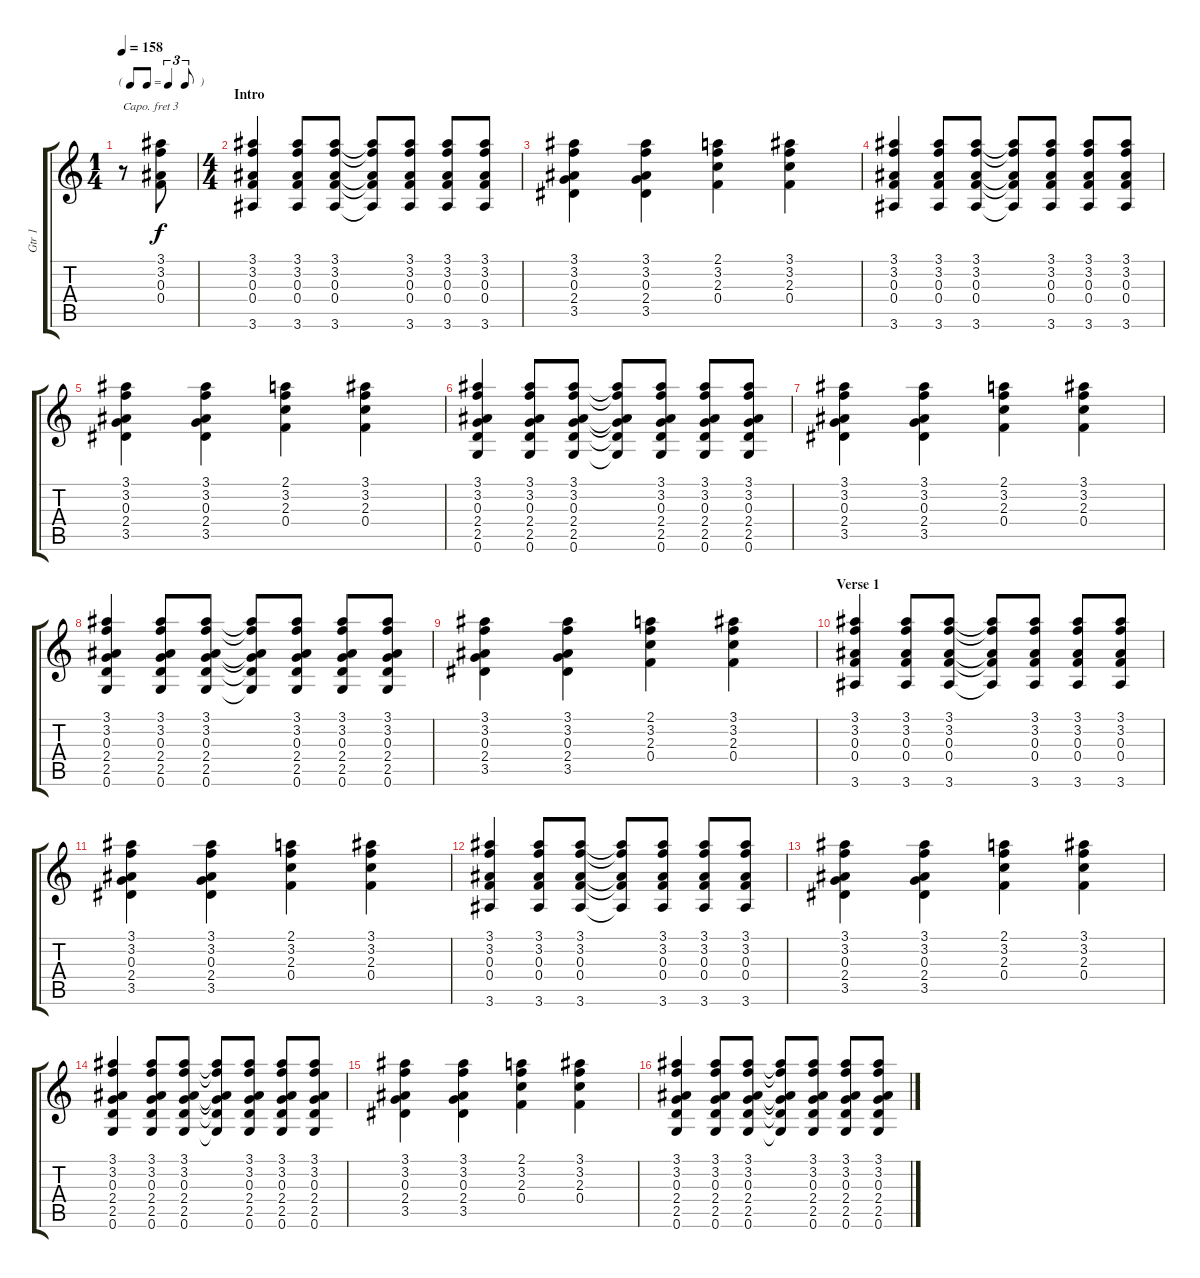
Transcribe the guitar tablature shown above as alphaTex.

\track ("Gtr 1" "Gtr 1") {instrument overdrivenguitar}
\staff {score tabs}
\capo 3
\tuning (E4 B3 G3 D3 A2 E2) {hide}
\ts (1 4)
\tf triplet8th
\tempo 158
\clef g2
\ks c
r.8{dy f instrument overdrivenguitar} (3.1 3.2 0.3 0.4).8 |
\ts (4 4)
\section ("" "Intro")
(3.1 3.2 0.3 0.4 3.6).4 (3.1 3.2 0.3 0.4 3.6).8 (3.1 3.2 0.3 0.4 3.6).8 (3.1{t} 3.2{t} 0.3{t} 0.4{t} 3.6{t}).8 (3.1 3.2 0.3 0.4 3.6).8 (3.1 3.2 0.3 0.4 3.6).8 (3.1 3.2 0.3 0.4 3.6).8 |
(3.1 3.2 0.3 2.4 3.5).4 (3.1 3.2 0.3 2.4 3.5).4 (2.1 3.2 2.3 0.4).4 (3.1 3.2 2.3 0.4).4 |
(3.1 3.2 0.3 0.4 3.6).4 (3.1 3.2 0.3 0.4 3.6).8 (3.1 3.2 0.3 0.4 3.6).8 (3.1{t} 3.2{t} 0.3{t} 0.4{t} 3.6{t}).8 (3.1 3.2 0.3 0.4 3.6).8 (3.1 3.2 0.3 0.4 3.6).8 (3.1 3.2 0.3 0.4 3.6).8 |
(3.1 3.2 0.3 2.4 3.5).4 (3.1 3.2 0.3 2.4 3.5).4 (2.1 3.2 2.3 0.4).4 (3.1 3.2 2.3 0.4).4 |
(3.1 3.2 0.3 2.4 2.5 0.6).4 (3.1 3.2 0.3 2.4 2.5 0.6).8 (3.1 3.2 0.3 2.4 2.5 0.6).8 (3.1{t} 3.2{t} 0.3{t} 2.4{t} 2.5{t} 0.6{t}).8 (3.1 3.2 0.3 2.4 2.5 0.6).8 (3.1 3.2 0.3 2.4 2.5 0.6).8 (3.1 3.2 0.3 2.4 2.5 0.6).8 |
(3.1 3.2 0.3 2.4 3.5).4 (3.1 3.2 0.3 2.4 3.5).4 (2.1 3.2 2.3 0.4).4 (3.1 3.2 2.3 0.4).4 |
(3.1 3.2 0.3 2.4 2.5 0.6).4 (3.1 3.2 0.3 2.4 2.5 0.6).8 (3.1 3.2 0.3 2.4 2.5 0.6).8 (3.1{t} 3.2{t} 0.3{t} 2.4{t} 2.5{t} 0.6{t}).8 (3.1 3.2 0.3 2.4 2.5 0.6).8 (3.1 3.2 0.3 2.4 2.5 0.6).8 (3.1 3.2 0.3 2.4 2.5 0.6).8 |
(3.1 3.2 0.3 2.4 3.5).4 (3.1 3.2 0.3 2.4 3.5).4 (2.1 3.2 2.3 0.4).4 (3.1 3.2 2.3 0.4).4 |
\section ("" "Verse 1")
(3.1 3.2 0.3 0.4 3.6).4{volume 5 instrument acousticguitarsteel} (3.1 3.2 0.3 0.4 3.6).8 (3.1 3.2 0.3 0.4 3.6).8 (3.1{t} 3.2{t} 0.3{t} 0.4{t} 3.6{t}).8 (3.1 3.2 0.3 0.4 3.6).8 (3.1 3.2 0.3 0.4 3.6).8 (3.1 3.2 0.3 0.4 3.6).8 |
(3.1 3.2 0.3 2.4 3.5).4 (3.1 3.2 0.3 2.4 3.5).4 (2.1 3.2 2.3 0.4).4 (3.1 3.2 2.3 0.4).4 |
(3.1 3.2 0.3 0.4 3.6).4 (3.1 3.2 0.3 0.4 3.6).8 (3.1 3.2 0.3 0.4 3.6).8 (3.1{t} 3.2{t} 0.3{t} 0.4{t} 3.6{t}).8 (3.1 3.2 0.3 0.4 3.6).8 (3.1 3.2 0.3 0.4 3.6).8 (3.1 3.2 0.3 0.4 3.6).8 |
(3.1 3.2 0.3 2.4 3.5).4 (3.1 3.2 0.3 2.4 3.5).4 (2.1 3.2 2.3 0.4).4 (3.1 3.2 2.3 0.4).4 |
(3.1 3.2 0.3 2.4 2.5 0.6).4 (3.1 3.2 0.3 2.4 2.5 0.6).8 (3.1 3.2 0.3 2.4 2.5 0.6).8 (3.1{t} 3.2{t} 0.3{t} 2.4{t} 2.5{t} 0.6{t}).8 (3.1 3.2 0.3 2.4 2.5 0.6).8 (3.1 3.2 0.3 2.4 2.5 0.6).8 (3.1 3.2 0.3 2.4 2.5 0.6).8 |
(3.1 3.2 0.3 2.4 3.5).4 (3.1 3.2 0.3 2.4 3.5).4 (2.1 3.2 2.3 0.4).4 (3.1 3.2 2.3 0.4).4 |
(3.1 3.2 0.3 2.4 2.5 0.6).4 (3.1 3.2 0.3 2.4 2.5 0.6).8 (3.1 3.2 0.3 2.4 2.5 0.6).8 (3.1{t} 3.2{t} 0.3{t} 2.4{t} 2.5{t} 0.6{t}).8 (3.1 3.2 0.3 2.4 2.5 0.6).8 (3.1 3.2 0.3 2.4 2.5 0.6).8 (3.1 3.2 0.3 2.4 2.5 0.6).8
